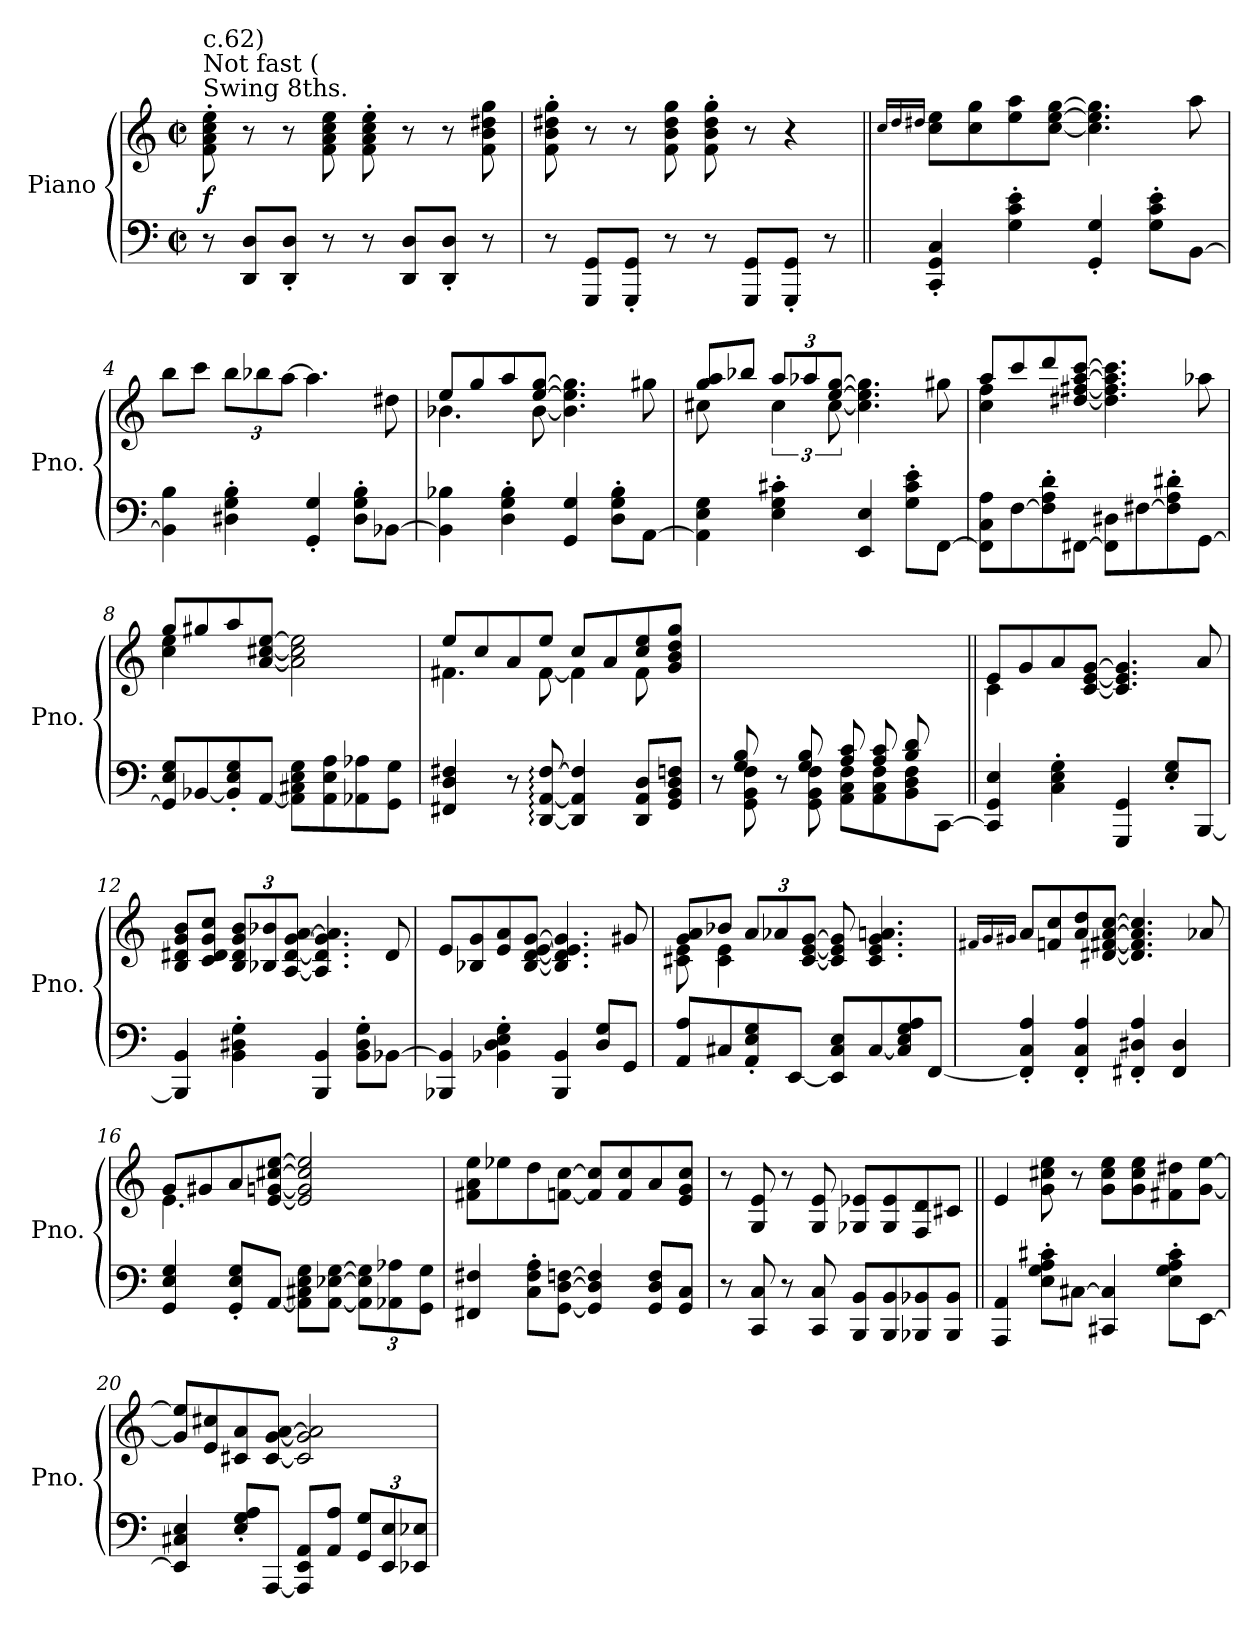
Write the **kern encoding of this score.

**kern	**kern	**dynam
*part1	*part1	*part1
*staff2	*staff1	*staff1/2
*I"Piano	*	*
*I'Pno.	*	*
*clefF4	*clefG2	*
*k[]	*k[]	*
*M2/2	*M2/2	*
*met(c|)	*met(c|)	*
=1	=1	=1
!	!LO:TX:t=Swing 8ths.	!
!	!LO:TX:a:t=Not fast (	!
!	!LO:TX:a:t=c.62)	!
!	!	!LO:DY:b
8r	8f\' 8a\' 8cc\' 8ee\'	f
8DD/ 8D/L	8r	.
8DD/' 8D/'J	8r	.
8r	8f\ 8a\ 8cc\ 8ee\	.
8r	8f\' 8a\' 8cc\' 8ee\'	.
8DD/ 8D/L	8r	.
8DD/' 8D/'J	8r	.
8r	8f\ 8b\ 8dd#X\ 8gg\	.
=2	=2	=2
8r	8f\' 8b\' 8dd#X\' 8gg\'	.
8GGG/ 8GG/L	8r	.
8GGG/' 8GG/'J	8r	.
8r	8f\ 8b\ 8dd#\ 8gg\	.
8r	8f\' 8b\' 8dd#\' 8gg\'	.
8GGG/ 8GG/L	8r	.
8GGG/' 8GG/'J	4r	.
8r	.	.
=3||	=3||	=3||
.	16qcc/LL	.
.	16qdd/	.
.	16qdd#X/JJ	.
4CC/' 4GG/' 4C/'	8cc\ 8ee\L	.
.	8cc\ 8gg\	.
4G\' 4c\' 4e\'	8ee\ 8aa\	.
.	[8cc\ [8ee\ [8gg\J	.
4GG/' 4G/'	4.cc\] 4.ee\] 4.gg\]	.
8G\' 8c\' 8e\'L	.	.
[8BB\J	8aa\	.
=4	=4	=4
4BB\] 4B\	8bb\L	.
.	8ccc\J	.
*	*Xbrackettup	*
4D#X\' 4G\' 4B\'	12bb\L	.
.	12bb-X\	.
.	[12aa\J	.
4GG/' 4G/'	4.aa\]	.
8D#\' 8G\' 8B\'L	.	.
[8BB-X\J	8dd#X\	.
=5	=5	=5
*	*^	*
4BB-\] 4B-X\	8ee/L	4.b-X\	.
.	8gg/	.	.
4D\' 4G\' 4B-\'	8aa/	.	.
.	[8ee/ [8gg/J	[8b-\	.
4GG/ 4G/	4.b-\] 4.ee\] 4.gg\]	2ryy	.
8D\' 8G\' 8B-\'L	.	.	.
[8AA\J	8gg#X\	.	.
!!LO:LB:g=z	!!
=6	=6	=6	=6
4AA\] 4E\ 4G\	8gg/ 8aa/L	8cc#X\	.
.	8bb-X/J	8ryy	.
*	*	*brackettup	*
4E\' 4G\' 4c#X\'	12aa/L	6cc#\	.
.	12aa-X/	.	.
.	[12ee/ [12gg/J	[12cc#\	.
4EE/ 4E/	4.cc#\] 4.ee\] 4.gg\]	2ryy	.
8G\' 8c#\' 8e\'L	.	.	.
[8FF\J	8gg#X\	.	.
=7	=7	=7	=7
8FF\] 8C\ 8A\L	8aa/L	4cc\ 4ff\	.
[8F\	8ccc/	.	.
8F\]' 8A\' 8d\'	8ddd/	2.ryy	.
[8FF#X\J	[8dd#X/ [8ff#X/ [8aa/ [8ccc/J	.	.
8FF#\] 8D#X\L	4.dd#\] 4.ff#\] 4.aa\] 4.ccc\]	.	.
[8F#X\	.	.	.
8F#\]' 8A\' 8d#X\'	.	.	.
[8GG\J	8aa-X\	.	.
=8	=8	=8	=8
8GG/] 8E/ 8G/L	8gg/L	4cc\ 4ee\	.
[8BB-X/	8gg#X/	.	.
8BB-/]' 8E/' 8G/'	8aa/	2.ryy	.
[8AA/J	[8a/ [8cc#X/ [8ee/J	.	.
8AA\] 8C#X\ 8E\ 8G\L	2a\] 2cc#\] 2ee\]	.	.
8AA\ 8E\ 8A\	.	.	.
8AA-X\ 8A-X\	.	.	.
8GG\ 8G\J	.	.	.
=9	=9	=9	=9
4FF#X/ 4D/ 4F#X/	8ee/L	4.f#X\	.
.	8cc/	.	.
8r	8a/	.	.
[8DD/: [8AA/: [8F#/:	8ee/J	[8f#\	.
4DD/] 4AA/] 4F#/]	8cc/L	4f#\]	.
.	8a/	.	.
8DD/ 8AA/ 8D/L	8cc/ 8ee/	8f#\	.
8GG/ 8BB/ 8D/ 8Fn/J	8g/ 8b/ 8dd/ 8gg/J	8ryy	.
*	*v	*v	*
!!LO:LB:g=z
=10	=10	=10
*^	*	*
*	*^	*	*
2ryy	8r	8ryy	2ryy	.
.	8GG\ 8BB\ 8F\	8G/ 8B/	.	.
.	8r	8ryy	.	.
.	8GG\ 8BB\ 8F\	8G/ 8B/	.	.
8A/ 8c/L	8AA\ 8C\ 8F\L	2ryy	4.ryy	.
8A/ 8c/	8AA\ 8C\ 8F\	.	.	.
8B/ 8d/	8BB\ 8D\ 8F\	.	.	.
8ryy	[8CC\J	.	8d#X\J	.
*v	*v	*v	*	*
=11||	=11||	=11||
*	*^	*
4CC/] 4GG/ 4E/	8e/L	4c\	.
.	8g/	.	.
4C\' 4E\' 4G\'	8a/	2.ryy	.
.	[8c/ [8e/ [8g/J	.	.
4GGG/ 4GG/	4.c/] 4.e/] 4.g/]	.	.
8E/' 8G/'L	.	.	.
[8BBB/J	8a/	.	.
*	*v	*v	*
=12	=12	=12
4BBB/] 4BB/	8B/ 8d#X/ 8g/ 8b/L	.
.	8c/ 8d#/ 8g/ 8cc/J	.
*	*Xbrackettup	*
4BB\' 4D#X\' 4G\'	12B/ 12d#/ 12g/ 12b/L	.
.	12B-X/ 12b-X/	.
.	[12A/ [12d#/ [12g/ [12a/J	.
4BBB/ 4BB/	4.A/] 4.d#/] 4.g/] 4.a/]	.
8BB\' 8D#\' 8G\'L	.	.
[8BB-X\J	8d#/	.
=13	=13	=13
4BBB-X/ 4BB-/]	8e/L	.
.	8B-X/ 8g/	.
4BB-X\' 4D\' 4E\' 4G\'	8e/ 8a/	.
.	[8B-/ [8d/ [8e/ [8g/J	.
4BBB-/ 4BB-/	4.B-/] 4.d/] 4.e/] 4.g/]	.
8D/ 8G/L	.	.
8GG/J	8g#X/	.
!!LO:LB:g=z
=14	=14	=14
*	*^	*
8AA/ 8A/L	8g/ 8a/L	8c#X\ 8e\	.
8C#X/	8b-X/J	4c#\ 4e\	.
8AA/' 8E/' 8G/'	12a/L	.	.
.	12a-X/	.	.
[8EE/J	.	2ryy	.
.	[12c#/ [12e/ [12g/J	.	.
8EE/] 8C#/ 8E/L	8c#/] 8e/] 8g/]	.	.
[8C#/	4.c#/ 4.e/ 4.g/ 4.an/	.	.
8C#/] 8E/ 8G/ 8A/	.	.	.
[8FF/J	.	8ryy	.
*	*v	*v	*
=15	=15	=15
.	16qf#X/LL	.
.	16qg/	.
.	16qg#X/JJ	.
4FF/]' 4C/' 4A/'	8a/L	.
.	8fn/ 8cc/	.
4FF/' 4C/' 4A/'	8a/ 8dd/	.
.	[8d#X/ [8f#X/ [8a/ [8cc/J	.
4FF#X/' 4D#X/' 4A/'	4.d#/] 4.f#/] 4.a/] 4.cc/]	.
4FF#/ 4D#/	.	.
.	8a-X/	.
=16	=16	=16
*	*^	*
4GG/ 4E/ 4G/	8g/L	4.e\	.
.	8g#X/	.	.
8GG/' 8E/' 8G/'L	8a/	.	.
[8AA/J	[8e/ [8gn/ [8cc#X/ [8ee/J	2ryy	.
8AA\] 8C#X\ 8E\ 8G\L	2e/] 2g/] 2cc#/] 2ee/]	.	.
[8AA\ [8E-X\ [8G\J	.	.	.
*Xbrackettup	*	*	*
12AA\] 12E-\] 12G\]L	.	.	.
12AA-X\ 12A-X\	.	.	.
.	.	8ryy	.
12GG\ 12G\J	.	.	.
*	*v	*v	*
!!LO:PB:g=z
=17	=17	=17
4FF#X/ 4F#X/	8f#X\ 8a\ 8ee\L	.
.	8ee-X\	.
8C\' 8F#\' 8A\'L	8dd\	.
[8GG\ [8D\ [8Fn\J	[8fn\ [8cc\J	.
4GG/] 4D/] 4F/]	8f/] 8cc/]L	.
.	8f/ 8cc/	.
8GG/ 8D/ 8F/L	8a/	.
8GG/ 8C/J	8e/ 8g/ 8cc/J	.
=18	=18	=18
8r	8r	.
8CC/ 8C/	8G/ 8e/	.
8r	8r	.
8CC/ 8C/	8G/ 8e/	.
8BBB/ 8BB/L	8G-X/ 8e-X/L	.
8BBB/ 8BB/	8G-/ 8e-/	.
8BBB-X/ 8BB-X/	8F/ 8d/	.
8BBB-/ 8BB-/J	8c#X/J	.
!!LO:LB:g=z
=19||	=19||	=19||
4AAA/ 4AA/	4e/	.
8E\' 8G\' 8A\' 8c#X\'L	8g\ 8cc#X\ 8ee\	.
[8C#X\J	8r	.
4CC#X/ 4C#/]	8g\ 8cc#\ 8ee\L	.
.	8g\ 8cc#\ 8ee\	.
8E\' 8G\' 8A\' 8c#\'L	8f#X\ 8dd#X\	.
[8EE\J	[8g\ [8ee\J	.
=20	=20	=20
4EE/] 4C#X/ 4E/	8g/] 8ee/]L	.
.	8e/ 8cc#X/	.
8E/' 8G/' 8A/'L	8c#X/ 8a/	.
[8AAA/J	[8c#/ [8g/ [8a/J	.
8AAA/] 8EE/ 8AA/L	2c#/] 2g/] 2a/]	.
8AA/ 8A/J	.	.
12GG/ 12G/L	.	.
12EE/ 12E/	.	.
12EE-X/ 12E-X/J	.	.
=	=	=
*-	*-	*-
